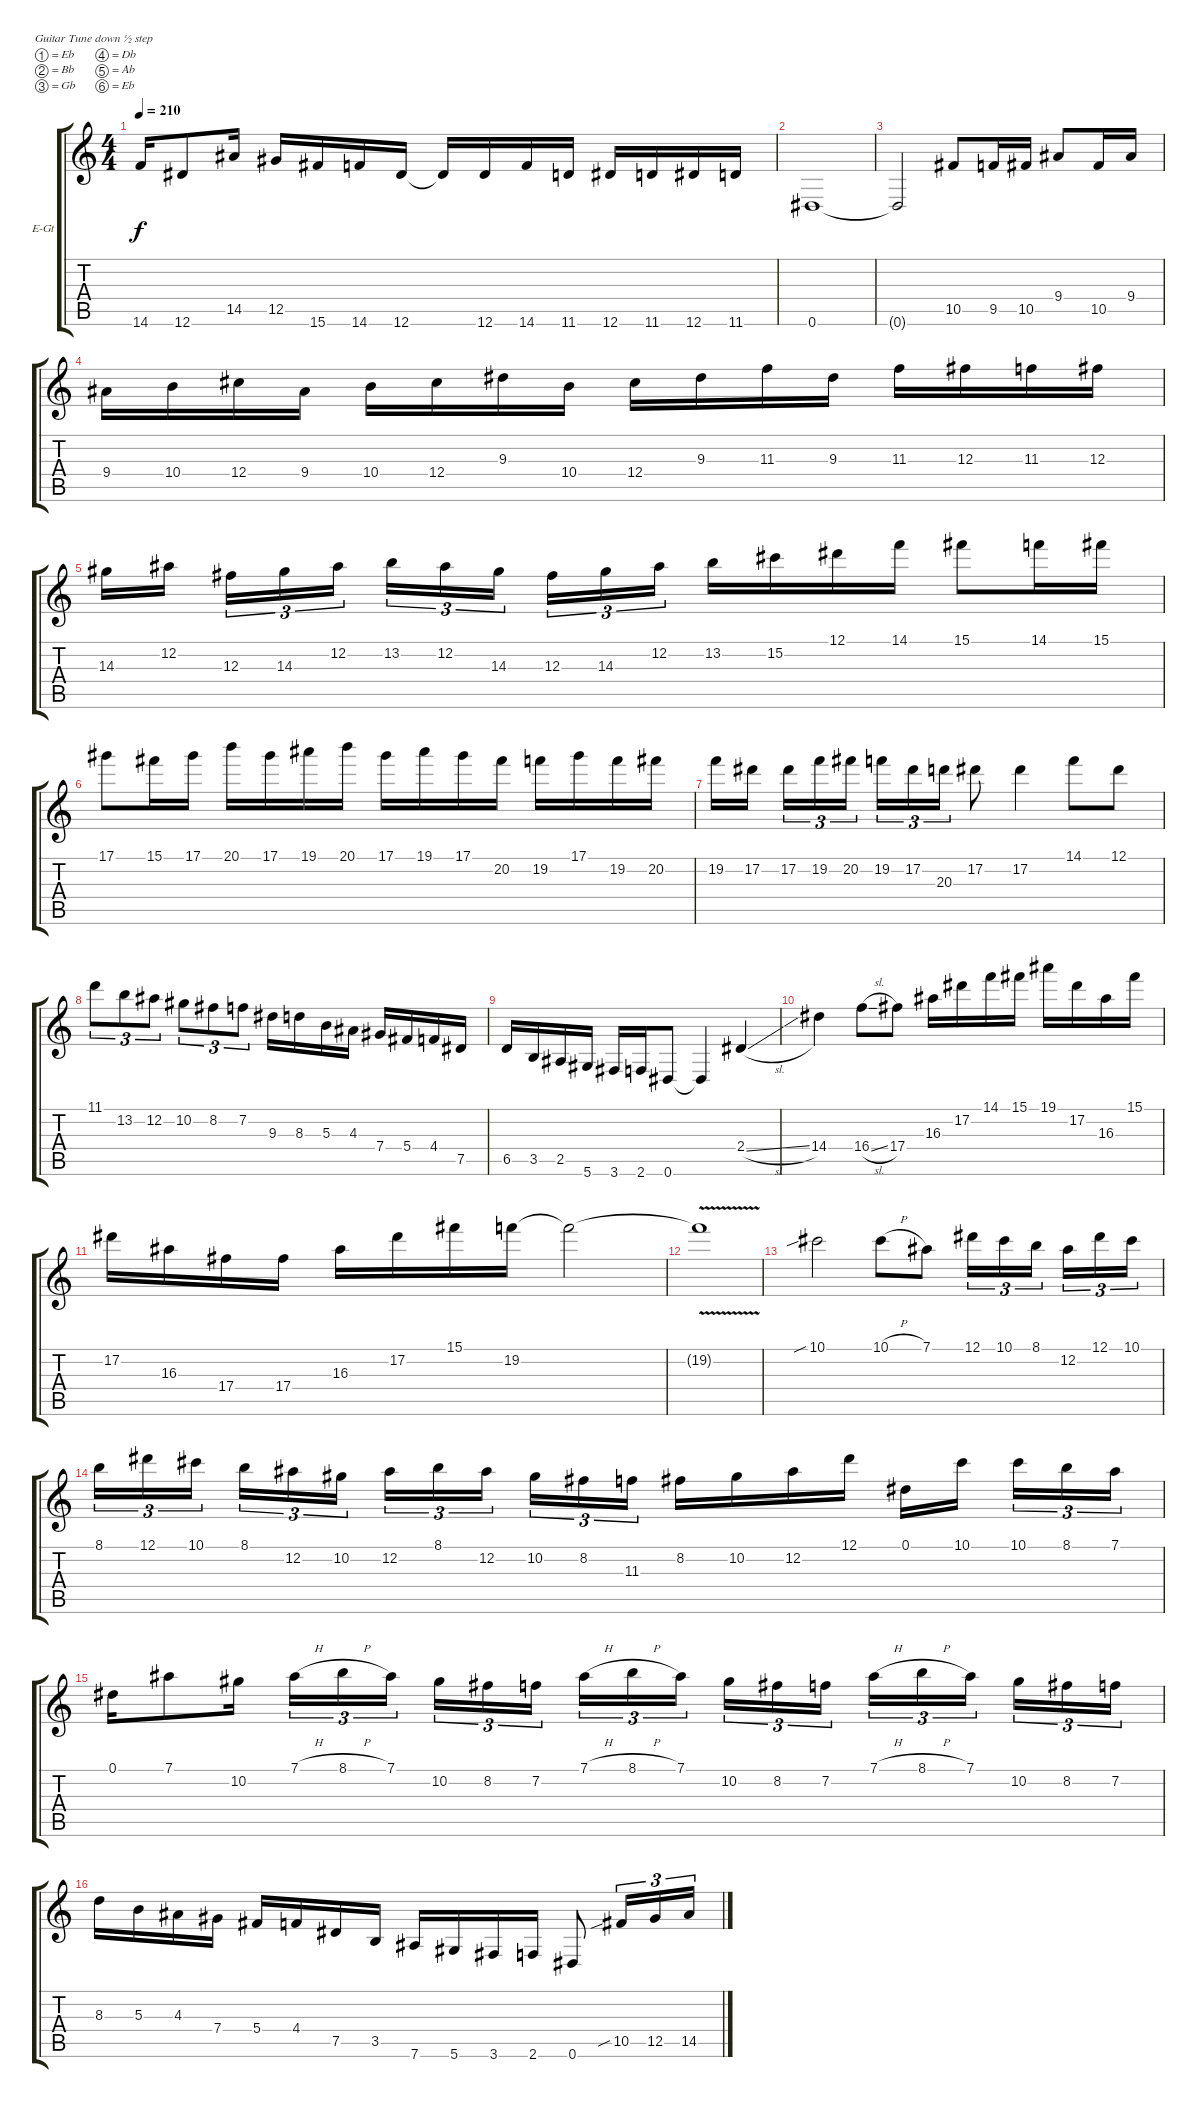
\bracketExtendMode groupsimilarinstruments
\firstSystemTrackNameOrientation horizontal
\otherSystemsTrackNameOrientation horizontal
\track ("Malmsteen Líder" "E-Gt") {instrument distortionguitar}
\staff {score tabs}
\tuning (Eb4 Bb3 Gb3 Db3 Ab2 Eb2)
\ts (4 4)
\tempo 210
\clef g2
\ks c
14.6.16{dy f} 12.6.8 14.5.16 12.5.16 15.6.16 14.6.16 12.6.16 12.6{t}.16 12.6.16 14.6.16 11.6.16 12.6.16 11.6.16 12.6.16 11.6.16 |
0.6.1 |
0.6{t}.2 10.5.8 9.5.16 10.5.16 9.4.8 10.5.16 9.4.16 |
9.4.16 10.4.16 12.4.16 9.4.16 10.4.16 12.4.16 9.3.16 10.4.16 12.4.16 9.3.16 11.3.16 9.3.16 11.3.16 12.3.16 11.3.16 12.3.16 |
14.3.16 12.2.16 12.3.16{tu (3 2)} 14.3.16{tu (3 2)} 12.2.16{tu (3 2)} 13.2.16{tu (3 2)} 12.2.16{tu (3 2)} 14.3.16{tu (3 2)} 12.3.16{tu (3 2)} 14.3.16{tu (3 2)} 12.2.16{tu (3 2)} 13.2.16 15.2.16 12.1.16 14.1.16 15.1.8 14.1.16 15.1.16 |
17.1.8 15.1.16 17.1.16 20.1.16 17.1.16 19.1.16 20.1.16 17.1.16 19.1.16 17.1.16 20.2.16 19.2.16 17.1.16 19.2.16 20.2.16 |
19.2.16 17.2.16 17.2.16{tu (3 2)} 19.2.16{tu (3 2)} 20.2.16{tu (3 2)} 19.2.16{tu (3 2)} 17.2.16{tu (3 2)} 20.3.16{tu (3 2)} 17.2.8 17.2.4 14.1.8 12.1.8 |
11.1.8{tu (3 2)} 13.2.8{tu (3 2)} 12.2.8{tu (3 2)} 10.2.8{tu (3 2)} 8.2.8{tu (3 2)} 7.2.8{tu (3 2)} 9.3.16 8.3.16 5.3.16 4.3.16 7.4.16 5.4.16 4.4.16 7.5.16 |
6.5.16 3.5.16 2.5.16 5.6.16 3.6.16 2.6.16 0.6.8 0.6{t}.4 2.4{sl}.4 |
14.4.4 16.4{sl}.8 17.4.8 16.3.16 17.2.16 14.1.16 15.1.16 19.1.16 17.2.16 16.3.16 15.1.16 |
17.2.16 16.3.16 17.4.16 17.4.16 16.3.16 17.2.16 15.1.16 19.2.16 19.2{t}.2 |
19.2{v t}.1 |
10.1{sib}.2 10.1{h}.8 7.1.8 12.1.16{tu (3 2)} 10.1.16{tu (3 2)} 8.1.16{tu (3 2)} 12.2.16{tu (3 2)} 12.1.16{tu (3 2)} 10.1.16{tu (3 2)} |
8.1.16{tu (3 2)} 12.1.16{tu (3 2)} 10.1.16{tu (3 2)} 8.1.16{tu (3 2)} 12.2.16{tu (3 2)} 10.2.16{tu (3 2)} 12.2.16{tu (3 2)} 8.1.16{tu (3 2)} 12.2.16{tu (3 2)} 10.2.16{tu (3 2)} 8.2.16{tu (3 2)} 11.3.16{tu (3 2)} 8.2.16 10.2.16 12.2.16 12.1.16 0.1.16 10.1.16 10.1.16{tu (3 2)} 8.1.16{tu (3 2)} 7.1.16{tu (3 2)} |
0.1.16 7.1.8 10.2.16 7.1{h}.16{tu (3 2)} 8.1{h}.16{tu (3 2)} 7.1.16{tu (3 2)} 10.2.16{tu (3 2)} 8.2.16{tu (3 2)} 7.2.16{tu (3 2)} 7.1{h}.16{tu (3 2)} 8.1{h}.16{tu (3 2)} 7.1.16{tu (3 2)} 10.2.16{tu (3 2)} 8.2.16{tu (3 2)} 7.2.16{tu (3 2)} 7.1{h}.16{tu (3 2)} 8.1{h}.16{tu (3 2)} 7.1.16{tu (3 2)} 10.2.16{tu (3 2)} 8.2.16{tu (3 2)} 7.2.16{tu (3 2)} |
8.3.16 5.3.16 4.3.16 7.4.16 5.4.16 4.4.16 7.5.16 3.5.16 7.6.16 5.6.16 3.6.16 2.6.16 0.6.8 10.5{sib}.16{tu (3 2)} 12.5.16{tu (3 2)} 14.5.16{tu (3 2)}
